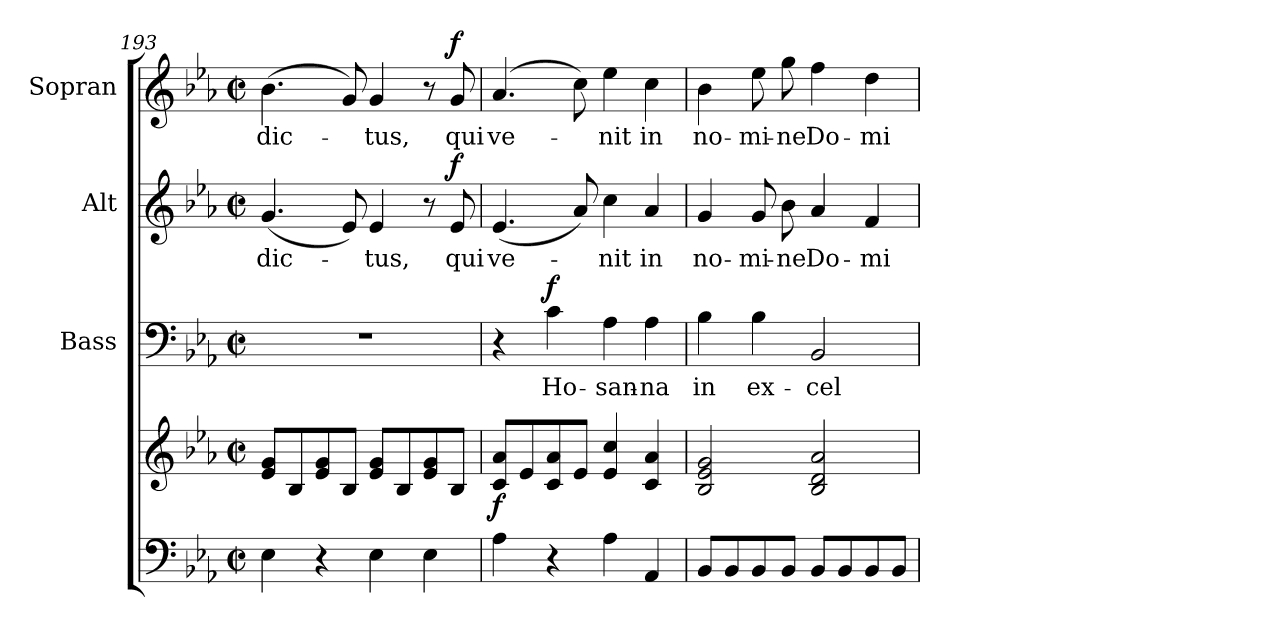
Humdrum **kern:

**kern	**kern	**dynam	**kern	**text	**dynam	**kern	**text	**dynam	**kern	**text	**dynam
*part4	*part4	*part4	*part3	*part3	*part3	*part2	*part2	*part2	*part1	*part1	*part1
*staff5	*staff4	*staff4/5	*staff3	*staff3	*staff3	*staff2	*staff2	*staff2	*staff1	*staff1	*staff1
*	*	*	*I"Bass	*	*	*I"Alt	*	*	*I"Sopran	*	*
*	*	*	*I'B.	*	*	*I'A.	*	*	*I'S.	*	*
*clefF4	*clefG2	*	*clefF4	*	*	*clefG2	*	*	*clefG2	*	*
*k[b-e-a-]	*k[b-e-a-]	*	*k[b-e-a-]	*	*	*k[b-e-a-]	*	*	*k[b-e-a-]	*	*
*E-:	*E-:	*	*E-:	*	*	*E-:	*	*	*E-:	*	*
*M2/2	*M2/2	*	*M2/2	*	*	*M2/2	*	*	*M2/2	*	*
*met(c|)	*met(c|)	*	*met(c|)	*	*	*met(c|)	*	*	*met(c|)	*	*
=193	=193	=193	=193	=193	=193	=193	=193	=193	=193	=193	=193
!	!	!	!	!	!	!	!LO:LY:b	!	!	!LO:LY:b	!
4E-\	8e-/ 8g/L	.	1r	.	.	(<4.g/	-dic-	.	(>4.b-\	-dic-	.
.	8B-/	.	.	.	.	.	.	.	.	.	.
4r	8e-/ 8g/	.	.	.	.	.	.	.	.	.	.
.	8B-/J	.	.	.	.	8e-/)	.	.	8g/)	.	.
!	!	!	!	!	!	!	!LO:LY:b	!	!	!LO:LY:b	!
4E-\	8e-/ 8g/L	.	.	.	.	4e-/	-tus,	.	4g/	-tus,	.
.	8B-/	.	.	.	.	.	.	.	.	.	.
4E-\	8e-/ 8g/	.	.	.	.	8r	.	.	8r	.	.
!	!	!	!	!	!	!	!LO:LY:b	!LO:DY:a	!	!LO:LY:b	!LO:DY:a
.	8B-/J	.	.	.	.	8e-/	qui	f	8g/	qui	f
=194	=194	=194	=194	=194	=194	=194	=194	=194	=194	=194	=194
!	!	!LO:DY:b	!	!	!	!	!LO:LY:b	!	!	!LO:LY:b	!
4A-\	8c/ 8a-/L	f	4r	.	.	(<4.e-/	ve-	.	(4.a-/	ve-	.
.	8e-/	.	.	.	.	.	.	.	.	.	.
!	!	!	!	!LO:LY:b	!LO:DY:a	!	!	!	!	!	!
4r	8c/ 8a-/	.	4c\	Ho-	f	.	.	.	.	.	.
.	8e-/J	.	.	.	.	8a-/)	.	.	8cc\)	.	.
!	!	!	!	!LO:LY:b	!	!	!LO:LY:b	!	!	!LO:LY:b	!
4A-\	4e-/ 4cc/	.	4A-\	-san-	.	4cc\	-nit	.	4ee-\	-nit	.
!	!	!	!	!LO:LY:b	!	!	!LO:LY:b	!	!	!LO:LY:b	!
4AA-/	4c/ 4a-/	.	4A-\	-na	.	4a-/	in	.	4cc\	in	.
=195	=195	=195	=195	=195	=195	=195	=195	=195	=195	=195	=195
!	!	!	!	!LO:LY:b	!	!	!LO:LY:b	!	!	!LO:LY:b	!
8BB-/L	2B-/ 2e-/ 2g/	.	4B-\	in	.	4g/	no-	.	4b-\	no-	.
8BB-/	.	.	.	.	.	.	.	.	.	.	.
!	!	!	!	!LO:LY:b	!	!	!LO:LY:b	!	!	!LO:LY:b	!
8BB-/	.	.	4B-\	ex-	.	8g/	-mi-	.	8ee-\	-mi-	.
!	!	!	!	!	!	!	!LO:LY:b	!	!	!LO:LY:b	!
8BB-/J	.	.	.	.	.	8b-\	-ne	.	8gg\	-ne	.
!	!	!	!	!LO:LY:b	!	!	!LO:LY:b	!	!	!LO:LY:b	!
8BB-/L	2B-/ 2d/ 2a-/	.	2BB-/	-cel-	.	4a-/	Do-	.	4ff\	Do-	.
8BB-/	.	.	.	.	.	.	.	.	.	.	.
!	!	!	!	!	!	!	!LO:LY:b	!	!	!LO:LY:b	!
8BB-/	.	.	.	.	.	4f/	-mi-	.	4dd\	-mi-	.
8BB-/J	.	.	.	.	.	.	.	.	.	.	.
=	=	=	=	=	=	=	=	=	=	=	=
*-	*-	*-	*-	*-	*-	*-	*-	*-	*-	*-	*-
